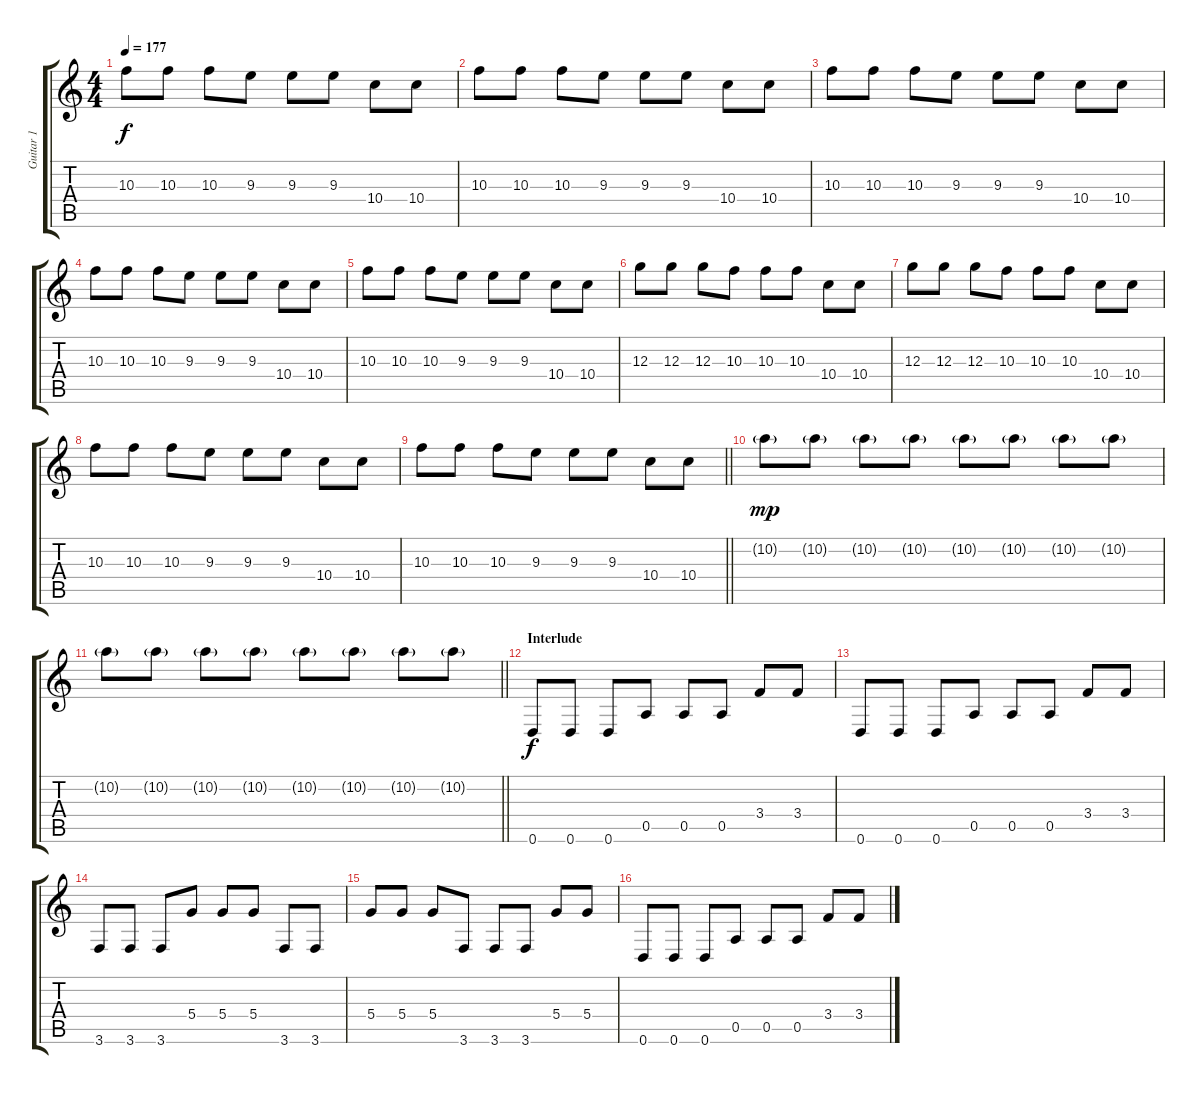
\track ("Guitar 1" "Guitar 1") {instrument distortionguitar}
\staff {score tabs}
\tuning (E4 B3 G3 D3 A2 D2) {hide}
\ts (4 4)
\tempo 177
\clef g2
\ks c
10.3.8{dy f} 10.3.8 10.3.8 9.3.8 9.3.8 9.3.8 10.4.8 10.4.8 |
10.3.8 10.3.8 10.3.8 9.3.8 9.3.8 9.3.8 10.4.8 10.4.8 |
10.3.8 10.3.8 10.3.8 9.3.8 9.3.8 9.3.8 10.4.8 10.4.8 |
10.3.8 10.3.8 10.3.8 9.3.8 9.3.8 9.3.8 10.4.8 10.4.8 |
10.3.8 10.3.8 10.3.8 9.3.8 9.3.8 9.3.8 10.4.8 10.4.8 |
12.3.8 12.3.8 12.3.8 10.3.8 10.3.8 10.3.8 10.4.8 10.4.8 |
12.3.8 12.3.8 12.3.8 10.3.8 10.3.8 10.3.8 10.4.8 10.4.8 |
10.3.8 10.3.8 10.3.8 9.3.8 9.3.8 9.3.8 10.4.8 10.4.8 |
\barLineRight lightlight
10.3.8 10.3.8 10.3.8 9.3.8 9.3.8 9.3.8 10.4.8 10.4.8 |
10.2{g}.8{dy mp} 10.2{g}.8 10.2{g}.8 10.2{g}.8 10.2{g}.8 10.2{g}.8 10.2{g}.8 10.2{g}.8 |
\barLineRight lightlight
10.2{g}.8 10.2{g}.8 10.2{g}.8 10.2{g}.8 10.2{g}.8 10.2{g}.8 10.2{g}.8 10.2{g}.8 |
\section ("" "Interlude")
0.6.8{dy f} 0.6.8 0.6.8 0.5.8 0.5.8 0.5.8 3.4.8 3.4.8 |
0.6.8 0.6.8 0.6.8 0.5.8 0.5.8 0.5.8 3.4.8 3.4.8 |
3.6.8 3.6.8 3.6.8 5.4.8 5.4.8 5.4.8 3.6.8 3.6.8 |
5.4.8 5.4.8 5.4.8 3.6.8 3.6.8 3.6.8 5.4.8 5.4.8 |
0.6.8 0.6.8 0.6.8 0.5.8 0.5.8 0.5.8 3.4.8 3.4.8
